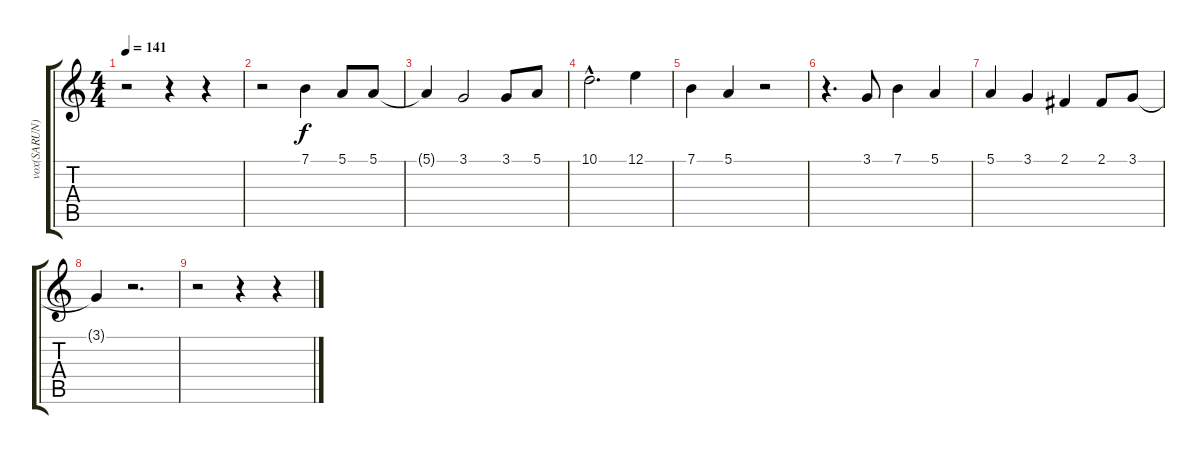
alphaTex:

\track ("vox(SARUN)" "vox(SARUN)") {instrument sopranosax}
\staff {score tabs}
\tuning (E4 B3 G3 D3 A2 E2) {hide}
\ts (4 4)
\tempo 141
\clef g2
\ks c
r.2{dy f} r.4 r.4 |
r.2 7.1.4 5.1.8 5.1.8 |
5.1{t}.4 3.1.2 3.1.8 5.1.8 |
10.1{hac}.2{d} 12.1.4 |
7.1.4 5.1.4 r.2 |
r.4{d} 3.1.8 7.1.4 5.1.4 |
5.1.4 3.1.4 2.1.4 2.1.8 3.1.8 |
3.1{t}.4 r.2{d} |
r.2 r.4 r.4
